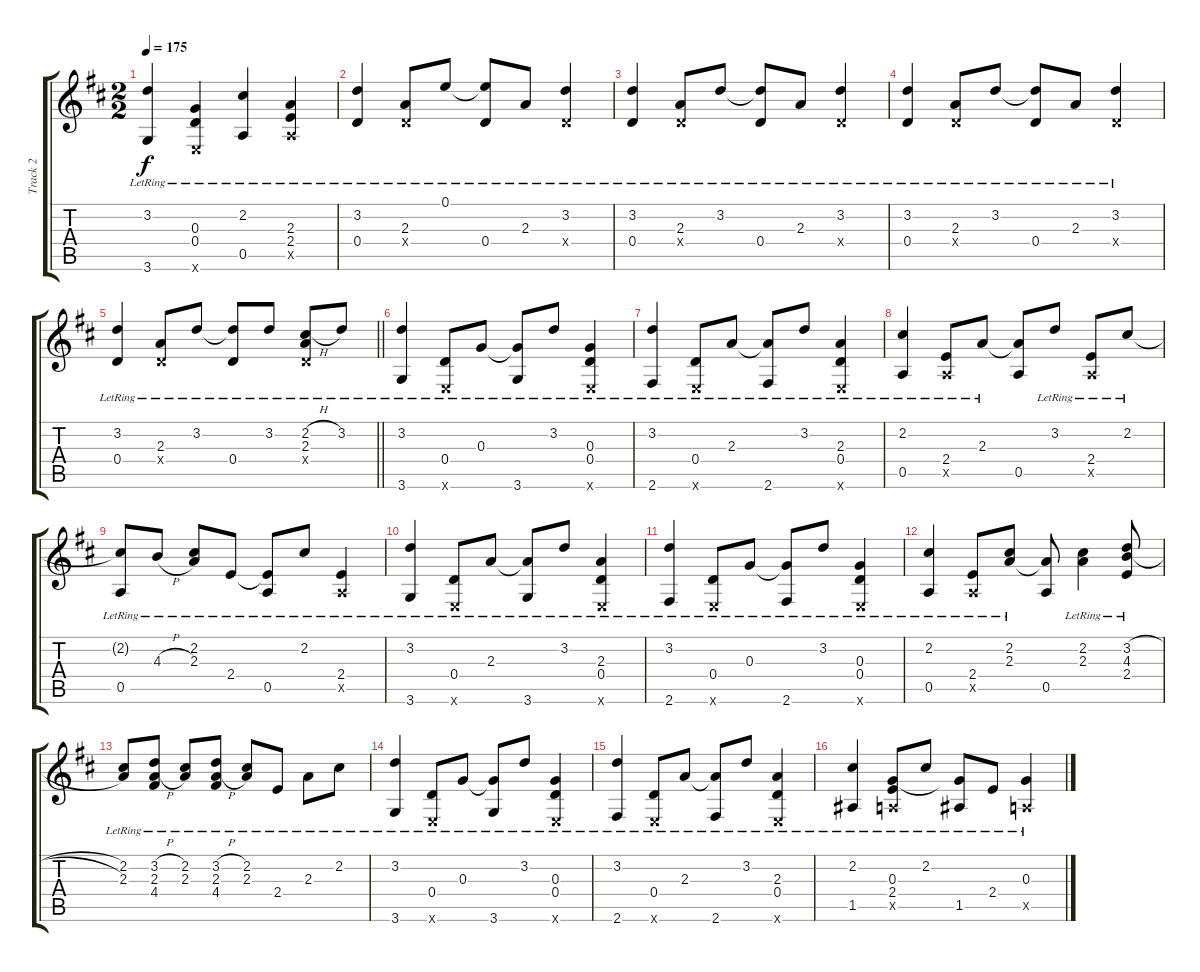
\track ("Track 2" "Track 2") {instrument acousticguitarsteel}
\staff {score tabs}
\tuning (E4 B3 G3 D3 A2 E2) {hide}
\ts (2 2)
\tempo 175
\clef g2
\ks d
(3.2{lr} 3.6{lr}).4{dy f} (0.3{lr} 0.4{lr} 0.6{x}).4 (2.2{lr} 0.5{lr}).4 (2.3{lr} 2.4{lr} 0.5{x}).4 |
(3.2{lr} 0.4{lr}).4 (2.3{lr} 0.4{x}).8 0.1{lr}.8 (0.1{t} 0.4{lr}).8 2.3{lr}.8 (3.2{lr} 0.4{x}).4 |
(3.2{lr} 0.4{lr}).4 (2.3{lr} 0.4{x}).8 3.2{lr}.8 (3.2{t} 0.4{lr}).8 2.3{lr}.8 (3.2{lr} 0.4{x}).4 |
(3.2{lr} 0.4{lr}).4 (2.3{lr} 0.4{x}).8 3.2{lr}.8 (3.2{t} 0.4{lr}).8 2.3{lr}.8 (3.2{lr} 0.4{x}).4 |
\barLineRight lightlight
(3.2{lr} 0.4{lr}).4 (2.3{lr} 0.4{x}).8 3.2{lr}.8 (3.2{t} 0.4{lr}).8 3.2{lr}.8 (2.2{h lr} 2.3{lr} 0.4{x}).8 3.2{lr}.8 |
(3.2{lr} 3.6{lr}).4 (0.4{lr} 0.6{x}).8 0.3{lr}.8 (0.3{t} 3.6{lr}).8 3.2{lr}.8 (0.3{lr} 0.4{lr} 0.6{x}).4 |
(3.2{lr} 2.6{lr}).4 (0.4{lr} 0.6{x}).8 2.3{lr}.8 (2.3{t} 2.6{lr}).8 3.2{lr}.8 (2.3{lr} 0.4{lr} 0.6{x}).4 |
(2.2{lr} 0.5).4 (2.4{lr} 0.5{x}).8 2.3{lr}.8 (2.3{t} 0.5).8 3.2{lr}.8 (2.4{lr} 0.5{x}).8 2.2{lr}.8 |
(2.2{t} 0.5{lr}).8 4.3{h lr}.8 (2.2{lr} 2.3{lr}).8 2.4{lr}.8 (2.4{t} 0.5{lr}).8 2.2{lr}.8 (2.4{lr} 0.5{x}).4 |
(3.2{lr} 3.6{lr}).4 (0.4{lr} 0.6{x}).8 2.3{lr}.8 (2.3{t} 3.6{lr}).8 3.2{lr}.8 (2.3{lr} 0.4{lr} 0.6{x}).4 |
(3.2{lr} 2.6{lr}).4 (0.4{lr} 0.6{x}).8 0.3{lr}.8 (0.3{t} 2.6{lr}).8 3.2{lr}.8 (0.3{lr} 0.4{lr} 0.6{x}).4 |
(2.2{lr} 0.5).4 (2.4{lr} 0.5{x}).8 (2.2 2.3{lr}).8 (2.3{t} 0.5).8 (2.2{lr} 2.3).4 (3.2{h} 4.3{h} 2.4{lr}).8 |
(2.2{lr} 2.3{lr}).8 (3.2{h lr} 2.3{h lr} 4.4{lr}).8 (2.2{lr} 2.3{lr}).8 (3.2{h lr} 2.3{h lr} 4.4{lr}).8 (2.2{lr} 2.3{lr}).8 2.4{lr}.8 2.3{lr}.8 2.2{lr}.8 |
(3.2{lr} 3.6{lr}).4 (0.4{lr} 0.6{x}).8 0.3{lr}.8 (0.3{t} 3.6{lr}).8 3.2{lr}.8 (0.3{lr} 0.4{lr} 0.6{x}).4 |
(3.2{lr} 2.6{lr}).4 (0.4{lr} 0.6{x}).8 2.3{lr}.8 (2.3{t} 2.6{lr}).8 3.2{lr}.8 (2.3{lr} 0.4{lr} 0.6{x}).4 |
(2.2{lr} 1.5{lr}).4 (0.3 2.4{lr} 0.5{x}).8 2.2{lr}.8 (0.3{t} 1.5{lr}).8 2.4{lr}.8 (0.3{lr} 0.5{x}).4
